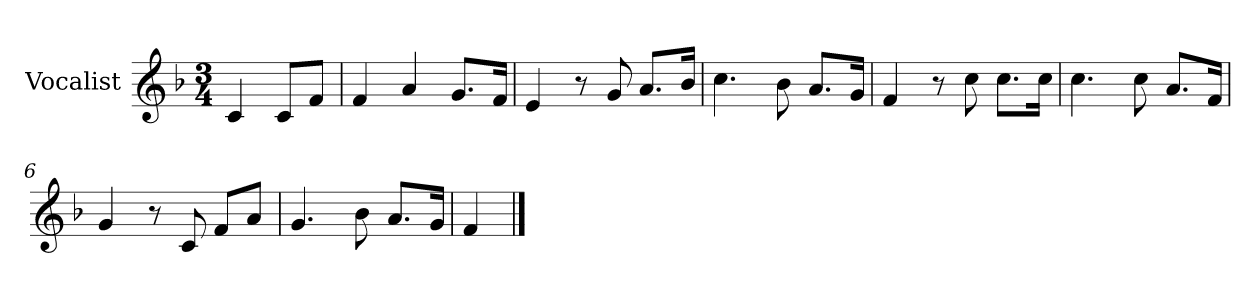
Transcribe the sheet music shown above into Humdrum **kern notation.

**kern
*part1
*staff1
*I"Vocalist
*k[b-]
*F:
*M3/4
=
4c
8cL
8fJ
=1
4f
4a
8.gL
16fJk
=2
4e
8r
8g
8.aL
16b-Jk
=3
4.cc
8b-
8.aL
16gJk
=4
4f
8r
8cc
8.ccL
16ccJk
=5
4.cc
8cc
8.aL
16fJk
=6
4g
8r
8c
8fL
8aJ
=7
4.g
8b-
8.aL
16gJk
=8
4f
==
*-
